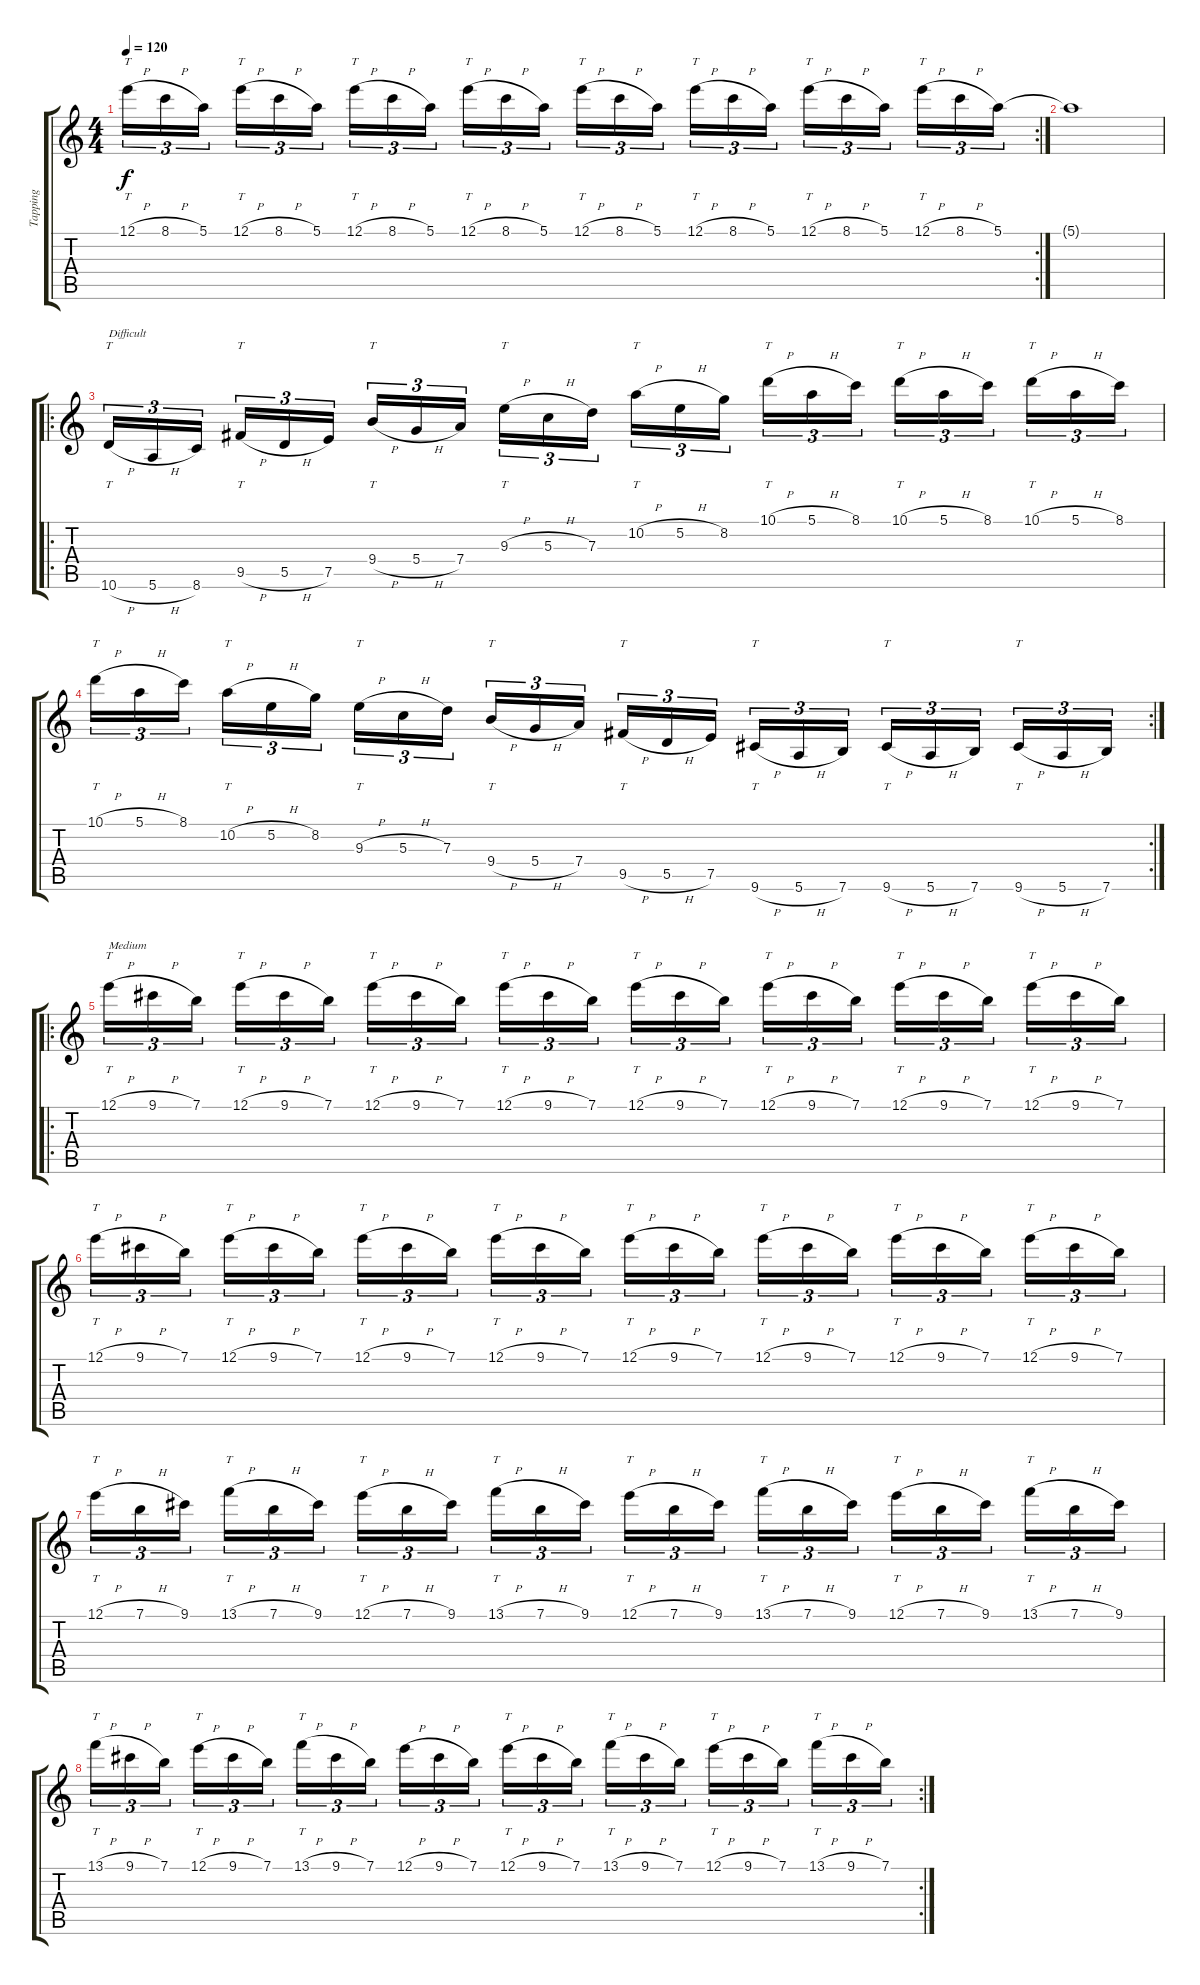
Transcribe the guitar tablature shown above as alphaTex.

\track ("Tapping" "Tapping") {instrument distortionguitar}
\staff {score tabs}
\tuning (E4 B3 G3 D3 A2 E2) {hide}
\rc 2
\ts (4 4)
\tempo 120
\clef g2
\ks c
12.1{h}.16{tt tu (3 2) dy f} 8.1{h}.16{tu (3 2)} 5.1.16{tu (3 2)} 12.1{h}.16{tt tu (3 2)} 8.1{h}.16{tu (3 2)} 5.1.16{tu (3 2)} 12.1{h}.16{tt tu (3 2)} 8.1{h}.16{tu (3 2)} 5.1.16{tu (3 2)} 12.1{h}.16{tt tu (3 2)} 8.1{h}.16{tu (3 2)} 5.1.16{tu (3 2)} 12.1{h}.16{tt tu (3 2)} 8.1{h}.16{tu (3 2)} 5.1.16{tu (3 2)} 12.1{h}.16{tt tu (3 2)} 8.1{h}.16{tu (3 2)} 5.1.16{tu (3 2)} 12.1{h}.16{tt tu (3 2)} 8.1{h}.16{tu (3 2)} 5.1.16{tu (3 2)} 12.1{h}.16{tt tu (3 2)} 8.1{h}.16{tu (3 2)} 5.1.16{tu (3 2)} |
5.1{t}.1 |
\ro
10.6{h}.16{tt tu (3 2) txt "Difficult"} 5.6{h}.16{tu (3 2)} 8.6.16{tu (3 2)} 9.5{h}.16{tt tu (3 2)} 5.5{h}.16{tu (3 2)} 7.5.16{tu (3 2)} 9.4{h}.16{tt tu (3 2)} 5.4{h}.16{tu (3 2)} 7.4.16{tu (3 2)} 9.3{h}.16{tt tu (3 2)} 5.3{h}.16{tu (3 2)} 7.3.16{tu (3 2)} 10.2{h}.16{tt tu (3 2)} 5.2{h}.16{tu (3 2)} 8.2.16{tu (3 2)} 10.1{h}.16{tt tu (3 2)} 5.1{h}.16{tu (3 2)} 8.1.16{tu (3 2)} 10.1{h}.16{tt tu (3 2)} 5.1{h}.16{tu (3 2)} 8.1.16{tu (3 2)} 10.1{h}.16{tt tu (3 2)} 5.1{h}.16{tu (3 2)} 8.1.16{tu (3 2)} |
\rc 2
10.1{h}.16{tt tu (3 2)} 5.1{h}.16{tu (3 2)} 8.1.16{tu (3 2)} 10.2{h}.16{tt tu (3 2)} 5.2{h}.16{tu (3 2)} 8.2.16{tu (3 2)} 9.3{h}.16{tt tu (3 2)} 5.3{h}.16{tu (3 2)} 7.3.16{tu (3 2)} 9.4{h}.16{tt tu (3 2)} 5.4{h}.16{tu (3 2)} 7.4.16{tu (3 2)} 9.5{h}.16{tt tu (3 2)} 5.5{h}.16{tu (3 2)} 7.5.16{tu (3 2)} 9.6{h}.16{tt tu (3 2)} 5.6{h}.16{tu (3 2)} 7.6.16{tu (3 2)} 9.6{h}.16{tt tu (3 2)} 5.6{h}.16{tu (3 2)} 7.6.16{tu (3 2)} 9.6{h}.16{tt tu (3 2)} 5.6{h}.16{tu (3 2)} 7.6.16{tu (3 2)} |
\ro
12.1{h}.16{tt tu (3 2) txt "Medium"} 9.1{h}.16{tu (3 2)} 7.1.16{tu (3 2)} 12.1{h}.16{tt tu (3 2)} 9.1{h}.16{tu (3 2)} 7.1.16{tu (3 2)} 12.1{h}.16{tt tu (3 2)} 9.1{h}.16{tu (3 2)} 7.1.16{tu (3 2)} 12.1{h}.16{tt tu (3 2)} 9.1{h}.16{tu (3 2)} 7.1.16{tu (3 2)} 12.1{h}.16{tt tu (3 2)} 9.1{h}.16{tu (3 2)} 7.1.16{tu (3 2)} 12.1{h}.16{tt tu (3 2)} 9.1{h}.16{tu (3 2)} 7.1.16{tu (3 2)} 12.1{h}.16{tt tu (3 2)} 9.1{h}.16{tu (3 2)} 7.1.16{tu (3 2)} 12.1{h}.16{tt tu (3 2)} 9.1{h}.16{tu (3 2)} 7.1.16{tu (3 2)} |
12.1{h}.16{tt tu (3 2)} 9.1{h}.16{tu (3 2)} 7.1.16{tu (3 2)} 12.1{h}.16{tt tu (3 2)} 9.1{h}.16{tu (3 2)} 7.1.16{tu (3 2)} 12.1{h}.16{tt tu (3 2)} 9.1{h}.16{tu (3 2)} 7.1.16{tu (3 2)} 12.1{h}.16{tt tu (3 2)} 9.1{h}.16{tu (3 2)} 7.1.16{tu (3 2)} 12.1{h}.16{tt tu (3 2)} 9.1{h}.16{tu (3 2)} 7.1.16{tu (3 2)} 12.1{h}.16{tt tu (3 2)} 9.1{h}.16{tu (3 2)} 7.1.16{tu (3 2)} 12.1{h}.16{tt tu (3 2)} 9.1{h}.16{tu (3 2)} 7.1.16{tu (3 2)} 12.1{h}.16{tt tu (3 2)} 9.1{h}.16{tu (3 2)} 7.1.16{tu (3 2)} |
12.1{h}.16{tt tu (3 2)} 7.1{h}.16{tu (3 2)} 9.1.16{tu (3 2)} 13.1{h}.16{tt tu (3 2)} 7.1{h}.16{tu (3 2)} 9.1.16{tu (3 2)} 12.1{h}.16{tt tu (3 2)} 7.1{h}.16{tu (3 2)} 9.1.16{tu (3 2)} 13.1{h}.16{tt tu (3 2)} 7.1{h}.16{tu (3 2)} 9.1.16{tu (3 2)} 12.1{h}.16{tt tu (3 2)} 7.1{h}.16{tu (3 2)} 9.1.16{tu (3 2)} 13.1{h}.16{tt tu (3 2)} 7.1{h}.16{tu (3 2)} 9.1.16{tu (3 2)} 12.1{h}.16{tt tu (3 2)} 7.1{h}.16{tu (3 2)} 9.1.16{tu (3 2)} 13.1{h}.16{tt tu (3 2)} 7.1{h}.16{tu (3 2)} 9.1.16{tu (3 2)} |
\rc 2
13.1{h}.16{tt tu (3 2)} 9.1{h}.16{tu (3 2)} 7.1.16{tu (3 2)} 12.1{h}.16{tt tu (3 2)} 9.1{h}.16{tu (3 2)} 7.1.16{tu (3 2)} 13.1{h}.16{tt tu (3 2)} 9.1{h}.16{tu (3 2)} 7.1.16{tu (3 2)} 12.1{h}.16{tu (3 2)} 9.1{h}.16{tu (3 2)} 7.1.16{tu (3 2)} 12.1{h}.16{tt tu (3 2)} 9.1{h}.16{tu (3 2)} 7.1.16{tu (3 2)} 13.1{h}.16{tt tu (3 2)} 9.1{h}.16{tu (3 2)} 7.1.16{tu (3 2)} 12.1{h}.16{tt tu (3 2)} 9.1{h}.16{tu (3 2)} 7.1.16{tu (3 2)} 13.1{h}.16{tt tu (3 2)} 9.1{h}.16{tu (3 2)} 7.1.16{tu (3 2)}
